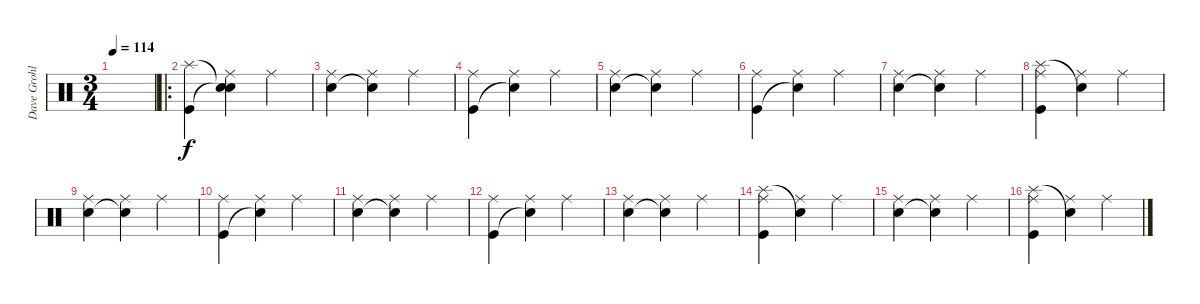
\track ("Dave Grohl" "Dave Grohl") {instrument percussion}
\staff {score}
\articulation defaults
\ts (3 4)
\tempo 114
\clef neutral
\ks c
|
\ro
("Splash (hit)" "Kick (hit)").4 ("Snare (hit)"{t} "Snare (hit)"{t} "Ride (middle)").4 "Ride (middle)".4 |
("Electric Snare (hit)" "Ride (middle)").4 ("Snare (hit)"{t} "Ride (middle)").4 "Ride (middle)".4 |
("Kick (hit)" "Ride (middle)").4 ("Snare (hit)"{t} "Ride (middle)").4 "Ride (middle)".4 |
("Electric Snare (hit)" "Ride (middle)").4 ("Snare (hit)"{t} "Ride (middle)").4 "Ride (middle)".4 |
("Kick (hit)" "Ride (middle)").4 ("Snare (hit)"{t} "Ride (middle)").4 "Ride (middle)".4 |
("Electric Snare (hit)" "Ride (middle)").4 ("Snare (hit)"{t} "Ride (middle)").4 "Ride (middle)".4 |
("Splash (hit)" "Kick (hit)" "Ride (middle)").4 ("Snare (hit)"{t} "Ride (middle)").4 "Ride (middle)".4 |
("Electric Snare (hit)" "Ride (middle)").4 ("Snare (hit)"{t} "Ride (middle)").4 "Ride (middle)".4 |
("Kick (hit)" "Ride (middle)").4 ("Snare (hit)"{t} "Ride (middle)").4 "Ride (middle)".4 |
("Electric Snare (hit)" "Ride (middle)").4 ("Snare (hit)"{t} "Ride (middle)").4 "Ride (middle)".4 |
("Kick (hit)" "Ride (middle)").4 ("Snare (hit)"{t} "Ride (middle)").4 "Ride (middle)".4 |
("Electric Snare (hit)" "Ride (middle)").4 ("Snare (hit)"{t} "Ride (middle)").4 "Ride (middle)".4 |
("Splash (hit)" "Kick (hit)" "Ride (middle)").4 ("Snare (hit)"{t} "Ride (middle)").4 "Ride (middle)".4 |
("Electric Snare (hit)" "Ride (middle)").4 ("Snare (hit)"{t} "Ride (middle)").4 "Ride (middle)".4 |
("Splash (hit)" "Kick (hit)" "Ride (middle)").4 ("Snare (hit)"{t} "Ride (middle)").4 "Ride (middle)".4
